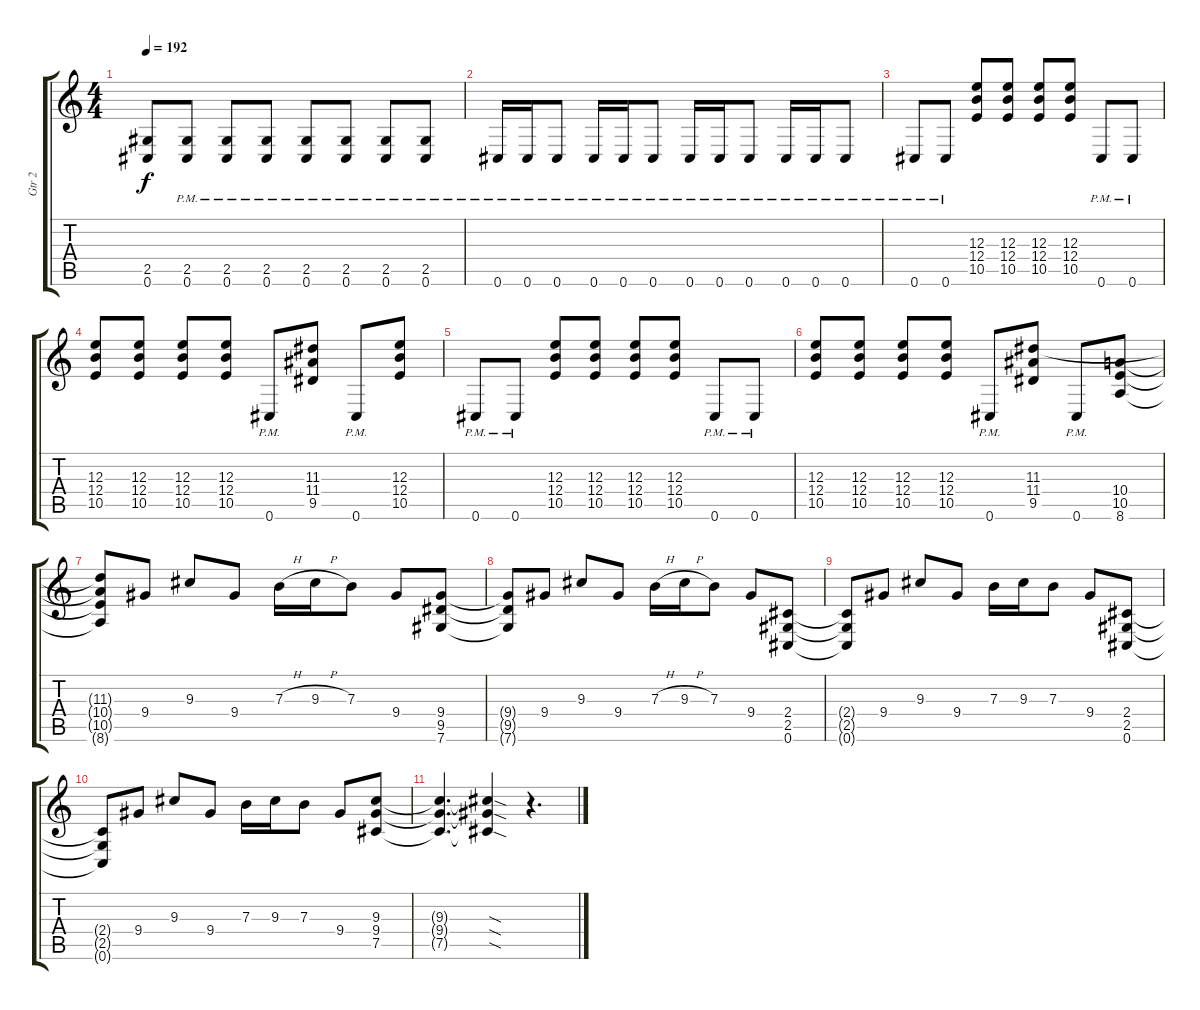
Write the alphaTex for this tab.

\track ("Gtr 2" "Gtr 2") {instrument distortionguitar}
\staff {score tabs}
\tuning (Db4 Ab3 E3 B2 Gb2 Db2) {hide}
\ts (4 4)
\tempo 192
\clef g2
\ks c
(2.5{t} 0.6{t}).8{dy f} (2.5{pm} 0.6).8 (2.5{pm} 0.6).8 (2.5{pm} 0.6).8 (2.5{pm} 0.6).8 (2.5{pm} 0.6).8 (2.5{pm} 0.6).8 (2.5{pm} 0.6).8 |
0.6{pm}.16 0.6{pm}.16 0.6{pm}.8 0.6{pm}.16 0.6{pm}.16 0.6{pm}.8 0.6{pm}.16 0.6{pm}.16 0.6{pm}.8 0.6{pm}.16 0.6{pm}.16 0.6{pm}.8 |
0.6{pm}.8 0.6{pm}.8 (12.3 12.4 10.5).8 (12.3 12.4 10.5).8 (12.3 12.4 10.5).8 (12.3 12.4 10.5).8 0.6{pm}.8 0.6{pm}.8 |
(12.3 12.4 10.5).8 (12.3 12.4 10.5).8 (12.3 12.4 10.5).8 (12.3 12.4 10.5).8 0.6{pm}.8 (11.3 11.4 9.5).8 0.6{pm}.8 (12.3 12.4 10.5).8 |
0.6{pm}.8 0.6{pm}.8 (12.3 12.4 10.5).8 (12.3 12.4 10.5).8 (12.3 12.4 10.5).8 (12.3 12.4 10.5).8 0.6{pm}.8 0.6{pm}.8 |
(12.3 12.4 10.5).8 (12.3 12.4 10.5).8 (12.3 12.4 10.5).8 (12.3 12.4 10.5).8 0.6{pm}.8 (11.3 11.4 9.5).8 0.6{pm}.8 (10.4 10.5 8.6).8 |
(11.3{t} 10.4{t} 10.5{t} 8.6{t}).8 9.4.8 9.3.8 9.4.8 7.3{h}.16 9.3{h}.16 7.3.8 9.4.8 (9.4 9.5 7.6).8 |
(9.4{t} 9.5{t} 7.6{t}).8 9.4.8 9.3.8 9.4.8 7.3{h}.16 9.3{h}.16 7.3.8 9.4.8 (2.4 2.5 0.6).8 |
(2.4{t} 2.5{t} 0.6{t}).8 9.4.8 9.3.8 9.4.8 7.3.16 9.3.16 7.3.8 9.4.8 (2.4 2.5 0.6).8 |
(2.4{t} 2.5{t} 0.6{t}).8 9.4.8 9.3.8 9.4.8 7.3.16 9.3.16 7.3.8 9.4.8 (9.3 9.4 7.5).8 |
(9.3{t} 9.4{t} 7.5{t}).4{d} (9.3{sod t} 9.4{sod t} 7.5{sod t}).4 r.4{d}
